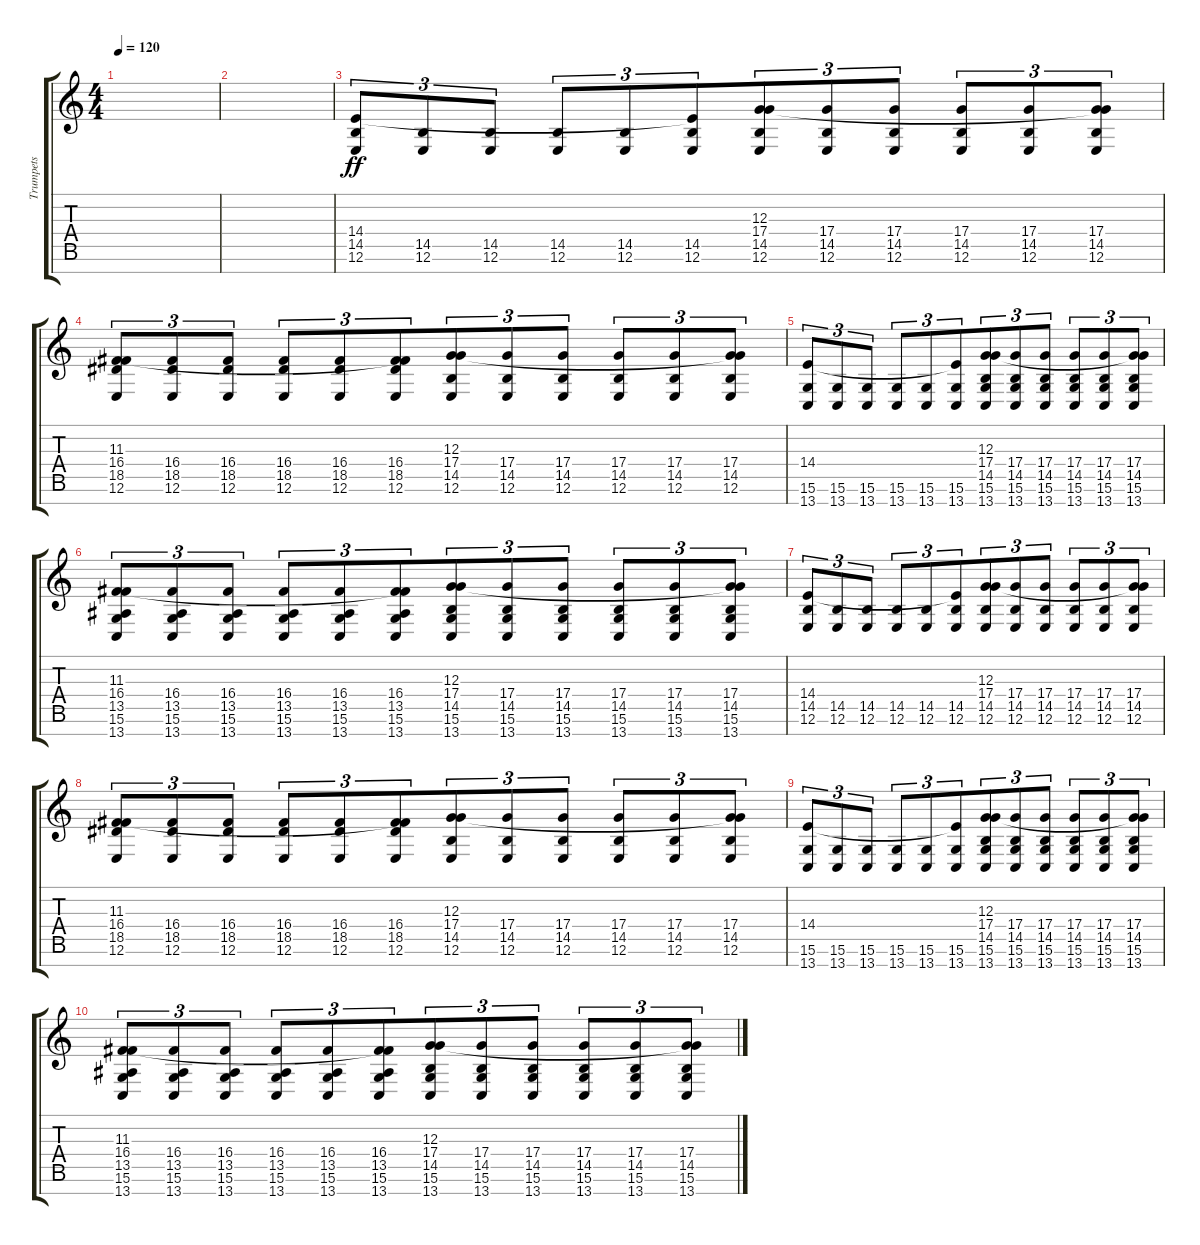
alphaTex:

\track ("Trumpets" "Trumpets") {instrument synthstrings1}
\staff {score tabs}
\tuning (E4 B3 G3 D3 A2 E2 B1) {hide}
\ts (4 4)
\tempo 120
\clef g2
\ks c
|
|
(14.4 14.5 12.6).8{tu (3 2) dy ff} (14.5 12.6).8{tu (3 2)} (14.5 12.6).8{tu (3 2)} (14.5 12.6).8{tu (3 2) beam merge} (14.5 12.6).8{tu (3 2) beam merge} (14.4{t} 14.5 12.6).8{tu (3 2) beam merge} (12.3 17.4 14.5 12.6).8{tu (3 2) beam merge} (17.4 14.5 12.6).8{tu (3 2) beam merge} (17.4 14.5 12.6).8{tu (3 2)} (17.4 14.5 12.6).8{tu (3 2)} (17.4 14.5 12.6).8{tu (3 2) beam merge} (12.3{t} 17.4 14.5 12.6).8{tu (3 2)} |
(11.3 16.4 18.5 12.6).8{tu (3 2)} (16.4 18.5 12.6).8{tu (3 2)} (16.4 18.5 12.6).8{tu (3 2)} (16.4 18.5 12.6).8{tu (3 2) beam merge} (16.4 18.5 12.6).8{tu (3 2)} (11.3{t} 16.4 18.5 12.6).8{tu (3 2) beam merge} (12.3 17.4 14.5 12.6).8{tu (3 2) beam merge} (17.4 14.5 12.6).8{tu (3 2)} (17.4 14.5 12.6).8{tu (3 2)} (17.4 14.5 12.6).8{tu (3 2) beam merge} (17.4 14.5 12.6).8{tu (3 2)} (12.3{t} 17.4 14.5 12.6).8{tu (3 2)} |
(14.4 15.6 13.7).8{tu (3 2)} (15.6 13.7).8{tu (3 2)} (15.6 13.7).8{tu (3 2)} (15.6 13.7).8{tu (3 2) beam merge} (15.6 13.7).8{tu (3 2) beam merge} (14.4{t} 15.6 13.7).8{tu (3 2) beam merge} (12.3 17.4 14.5 15.6 13.7).8{tu (3 2) beam merge} (17.4 14.5 15.6 13.7).8{tu (3 2) beam merge} (17.4 14.5 15.6 13.7).8{tu (3 2)} (17.4 14.5 15.6 13.7).8{tu (3 2)} (17.4 14.5 15.6 13.7).8{tu (3 2) beam merge} (12.3{t} 17.4 14.5 15.6 13.7).8{tu (3 2)} |
(11.3 16.4 13.5 15.6 13.7).8{tu (3 2)} (16.4 13.5 15.6 13.7).8{tu (3 2)} (16.4 13.5 15.6 13.7).8{tu (3 2)} (16.4 13.5 15.6 13.7).8{tu (3 2) beam merge} (16.4 13.5 15.6 13.7).8{tu (3 2)} (11.3{t} 16.4 13.5 15.6 13.7).8{tu (3 2) beam merge} (12.3 17.4 14.5 15.6 13.7).8{tu (3 2) beam merge} (17.4 14.5 15.6 13.7).8{tu (3 2)} (17.4 14.5 15.6 13.7).8{tu (3 2)} (17.4 14.5 15.6 13.7).8{tu (3 2) beam merge} (17.4 14.5 15.6 13.7).8{tu (3 2)} (12.3{t} 17.4 14.5 15.6 13.7).8{tu (3 2)} |
(14.4 14.5 12.6).8{tu (3 2)} (14.5 12.6).8{tu (3 2)} (14.5 12.6).8{tu (3 2)} (14.5 12.6).8{tu (3 2) beam merge} (14.5 12.6).8{tu (3 2) beam merge} (14.4{t} 14.5 12.6).8{tu (3 2) beam merge} (12.3 17.4 14.5 12.6).8{tu (3 2) beam merge} (17.4 14.5 12.6).8{tu (3 2) beam merge} (17.4 14.5 12.6).8{tu (3 2)} (17.4 14.5 12.6).8{tu (3 2)} (17.4 14.5 12.6).8{tu (3 2) beam merge} (12.3{t} 17.4 14.5 12.6).8{tu (3 2)} |
(11.3 16.4 18.5 12.6).8{tu (3 2)} (16.4 18.5 12.6).8{tu (3 2)} (16.4 18.5 12.6).8{tu (3 2)} (16.4 18.5 12.6).8{tu (3 2) beam merge} (16.4 18.5 12.6).8{tu (3 2)} (11.3{t} 16.4 18.5 12.6).8{tu (3 2) beam merge} (12.3 17.4 14.5 12.6).8{tu (3 2) beam merge} (17.4 14.5 12.6).8{tu (3 2)} (17.4 14.5 12.6).8{tu (3 2)} (17.4 14.5 12.6).8{tu (3 2) beam merge} (17.4 14.5 12.6).8{tu (3 2)} (12.3{t} 17.4 14.5 12.6).8{tu (3 2)} |
(14.4 15.6 13.7).8{tu (3 2)} (15.6 13.7).8{tu (3 2)} (15.6 13.7).8{tu (3 2)} (15.6 13.7).8{tu (3 2) beam merge} (15.6 13.7).8{tu (3 2) beam merge} (14.4{t} 15.6 13.7).8{tu (3 2) beam merge} (12.3 17.4 14.5 15.6 13.7).8{tu (3 2) beam merge} (17.4 14.5 15.6 13.7).8{tu (3 2) beam merge} (17.4 14.5 15.6 13.7).8{tu (3 2)} (17.4 14.5 15.6 13.7).8{tu (3 2)} (17.4 14.5 15.6 13.7).8{tu (3 2) beam merge} (12.3{t} 17.4 14.5 15.6 13.7).8{tu (3 2)} |
(11.3 16.4 13.5 15.6 13.7).8{tu (3 2)} (16.4 13.5 15.6 13.7).8{tu (3 2)} (16.4 13.5 15.6 13.7).8{tu (3 2)} (16.4 13.5 15.6 13.7).8{tu (3 2) beam merge} (16.4 13.5 15.6 13.7).8{tu (3 2)} (11.3{t} 16.4 13.5 15.6 13.7).8{tu (3 2) beam merge} (12.3 17.4 14.5 15.6 13.7).8{tu (3 2) beam merge} (17.4 14.5 15.6 13.7).8{tu (3 2)} (17.4 14.5 15.6 13.7).8{tu (3 2)} (17.4 14.5 15.6 13.7).8{tu (3 2) beam merge} (17.4 14.5 15.6 13.7).8{tu (3 2)} (12.3{t} 17.4 14.5 15.6 13.7).8{tu (3 2)}
